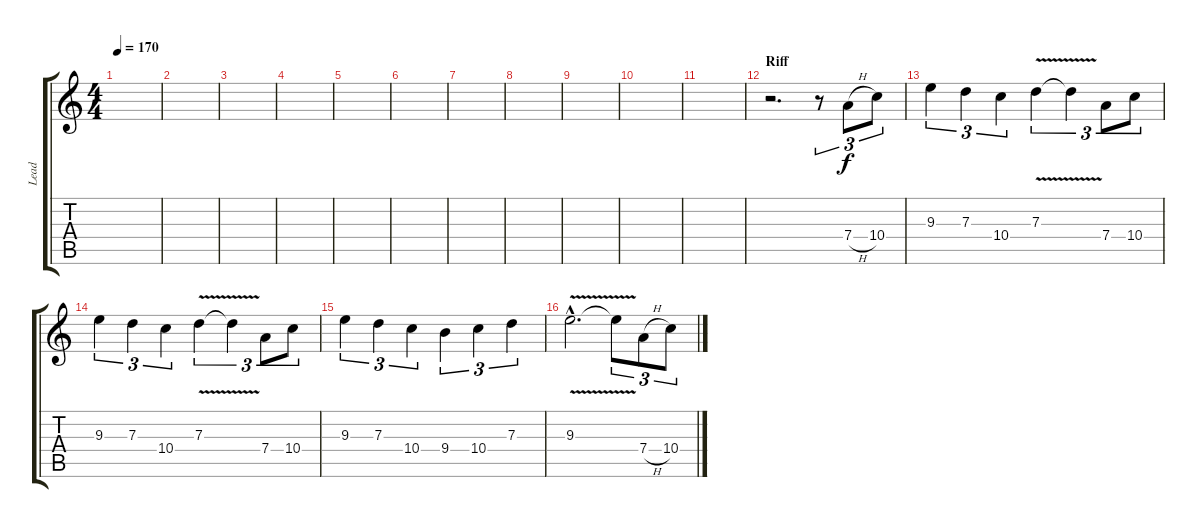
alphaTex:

\track ("Lead" "Lead") {instrument distortionguitar}
\staff {score tabs}
\tuning (E4 B3 G3 D3 A2 E2) {hide}
\ts (4 4)
\tempo 170
\clef g2
\ks c
|
|
|
|
|
|
|
|
|
|
|
\section ("" "Riff")
r.2{d} r.8{tu (3 2)} 7.4{h}.8{tu (3 2)} 10.4.8{tu (3 2)} |
9.3.4{tu (3 2)} 7.3.4{tu (3 2)} 10.4.4{tu (3 2)} 7.3{v}.4{tu (3 2)} 7.3{t}.4{tu (3 2)} 7.4.8{tu (3 2)} 10.4.8{tu (3 2)} |
9.3.4{tu (3 2)} 7.3.4{tu (3 2)} 10.4.4{tu (3 2)} 7.3{v}.4{tu (3 2)} 7.3{t}.4{tu (3 2)} 7.4.8{tu (3 2)} 10.4.8{tu (3 2)} |
9.3.4{tu (3 2)} 7.3.4{tu (3 2)} 10.4.4{tu (3 2)} 9.4.4{tu (3 2)} 10.4.4{tu (3 2)} 7.3.4{tu (3 2)} |
9.3{v hac}.2{d} 9.3{t}.8{tu (3 2)} 7.4{h}.8{tu (3 2)} 10.4.8{tu (3 2)}
